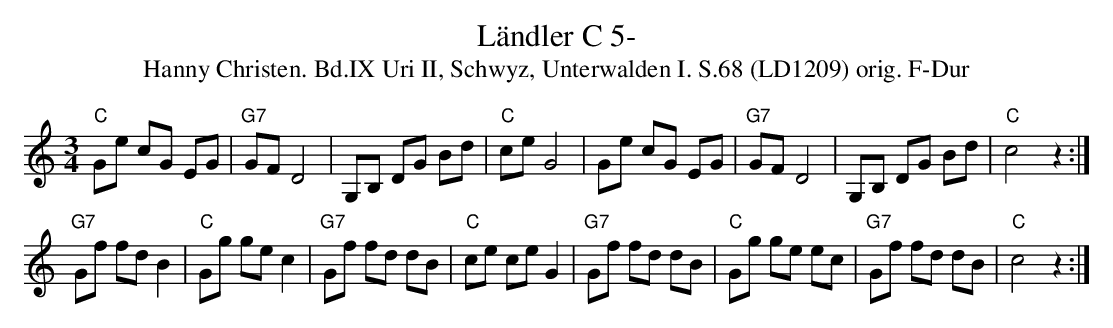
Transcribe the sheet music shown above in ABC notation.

X:1
T:Ländler C 5-
T:Hanny Christen. Bd.IX Uri II, Schwyz, Unterwalden I. S.68 (LD1209) orig. F-Dur
M:3/4
L:1/8
K:Cmaj
"C"Ge cG EG | "G7"GF D4 | G,B, DG Bd | "C"ce G4 | Ge cG EG | "G7"GF D4 | G,B, DG Bd | "C"c4 z2 :|
"G7"Gf fd B2 | "C"Gg ge c2 | "G7"Gf fd dB | "C"ce ce G2 | "G7"Gf fd dB | "C"Gg ge ec | "G7"Gf fd dB | "C"c4 z2 :|
